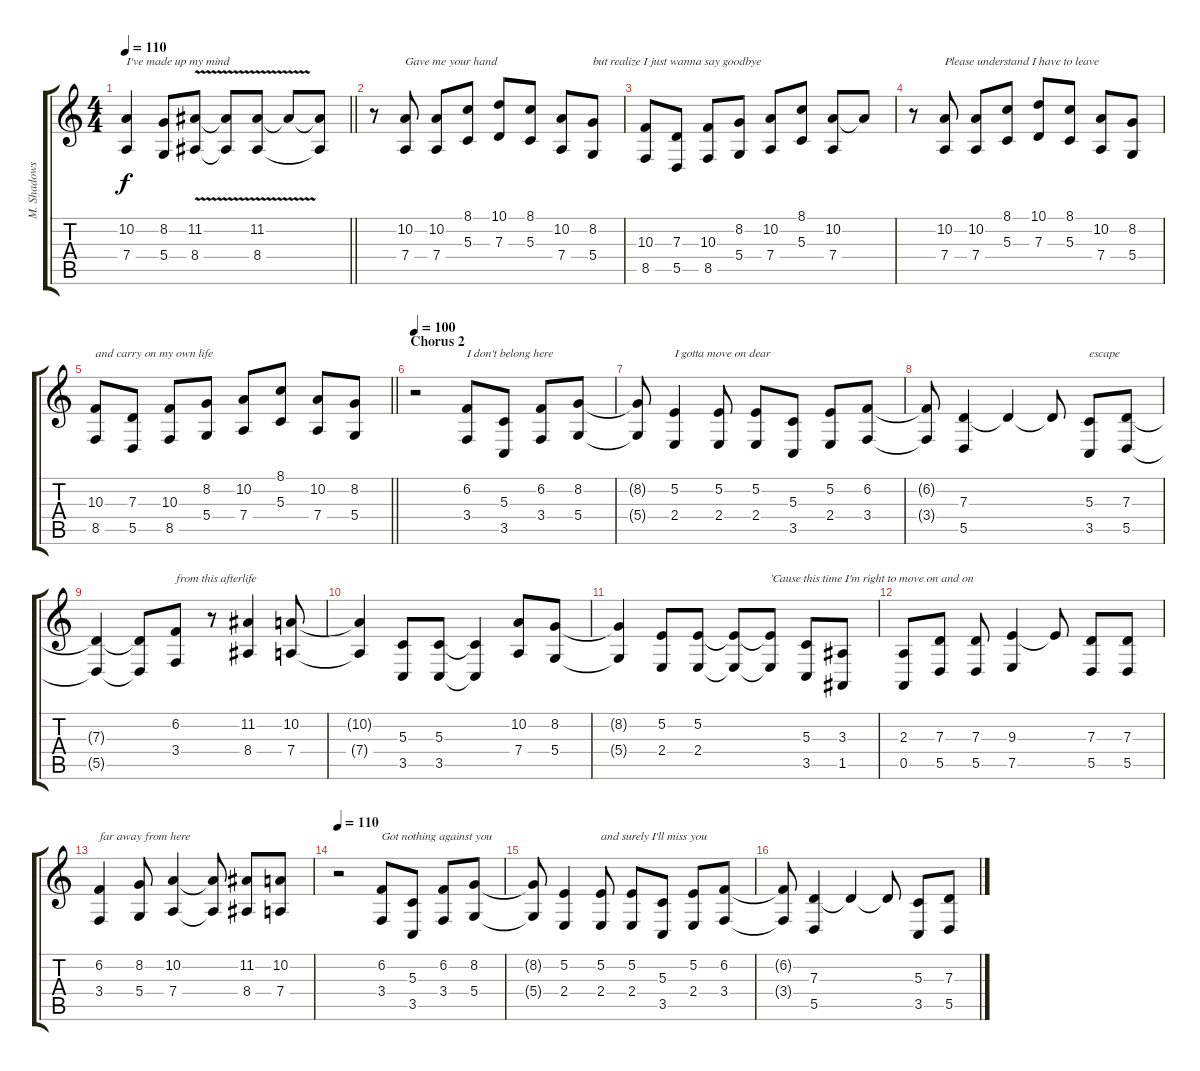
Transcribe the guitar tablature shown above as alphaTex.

\track ("M. Shadows" "M. Shadows") {instrument lead1square}
\staff {score tabs}
\tuning (E4 B3 G3 D3 A2 D2) {hide}
\ts (4 4)
\tempo 110
\clef g2
\barLineRight lightlight
\ks c
(10.2 7.4).4{txt "I've made up my mind" dy f} (8.2 5.4).8 (11.2{v} 8.4).8 (11.2{t} 8.4{t}).8 (11.2{v} 8.4).8 11.2{t}.8 (11.2{t} 8.4{t}).8 |
r.8 (10.2 7.4).8{txt "Gave me your hand "} (10.2 7.4).8 (8.1 5.3).8 (10.1 7.3).8 (8.1 5.3).8 (10.2 7.4).8 (8.2 5.4).8{txt "but realize I just wanna say goodbye"} |
(10.3 8.5).8 (7.3 5.5).8 (10.3 8.5).8 (8.2 5.4).8 (10.2 7.4).8 (8.1 5.3).8 (10.2 7.4).8 10.2{t}.8 |
r.8 (10.2 7.4).8{txt "Please understand I have to leave "} (10.2 7.4).8 (8.1 5.3).8 (10.1 7.3).8 (8.1 5.3).8 (10.2 7.4).8 (8.2 5.4).8 |
\barLineRight lightlight
(10.3 8.5).8{txt "and carry on my own life"} (7.3 5.5).8 (10.3 8.5).8 (8.2 5.4).8 (10.2 7.4).8 (8.1 5.3).8 (10.2 7.4).8 (8.2 5.4).8 |
\section ("" "Chorus 2")
\tempo 100
r.2 (6.2 3.4).8{txt "I don't belong here"} (5.3 3.5).8 (6.2 3.4).8 (8.2 5.4).8 |
(8.2{t} 5.4{t}).8 (5.2 2.4).4{txt "I gotta move on dear "} (5.2 2.4).8 (5.2 2.4).8 (5.3 3.5).8 (5.2 2.4).8 (6.2 3.4).8 |
(6.2{t} 3.4{t}).8 (7.3 5.5).4 7.3{t}.4 7.3{t}.8 (5.3 3.5).8{txt "escape "} (7.3 5.5).8 |
(7.3{t} 5.5{t}).4 (7.3{t} 5.5{t}).8 (6.2 3.4).8{txt "from this afterlife"} r.8 (11.2 8.4).4 (10.2 7.4).8 |
(10.2{t} 7.4{t}).4 (5.3 3.5).8 (5.3 3.5).8 (5.3{t} 3.5{t}).4 (10.2 7.4).8 (8.2 5.4).8 |
(8.2{t} 5.4{t}).4 (5.2 2.4).8 (5.2 2.4).8 (5.2{t} 2.4{t}).8 (5.2{t} 2.4{t}).8{txt "’Cause this time I'm right to move on and on"} (5.3 3.5).8 (3.3 1.5).8 |
(2.3 0.5).8 (7.3 5.5).8 (7.3 5.5).8 (9.3 7.5).4 9.3{t}.8 (7.3 5.5).8 (7.3 5.5).8 |
(6.2 3.4).4{txt "far away from here"} (8.2 5.4).8 (10.2 7.4).4 (10.2{t} 7.4{t}).8 (11.2 8.4).8 (10.2 7.4).8 |
\tempo 110
r.2 (6.2 3.4).8{txt "Got nothing against you "} (5.3 3.5).8 (6.2 3.4).8 (8.2 5.4).8 |
(8.2{t} 5.4{t}).8 (5.2 2.4).4 (5.2 2.4).8{txt "and surely I'll miss you"} (5.2 2.4).8 (5.3 3.5).8 (5.2 2.4).8 (6.2 3.4).8 |
(6.2{t} 3.4{t}).8 (7.3 5.5).4 7.3{t}.4 7.3{t}.8 (5.3 3.5).8 (7.3 5.5).8
